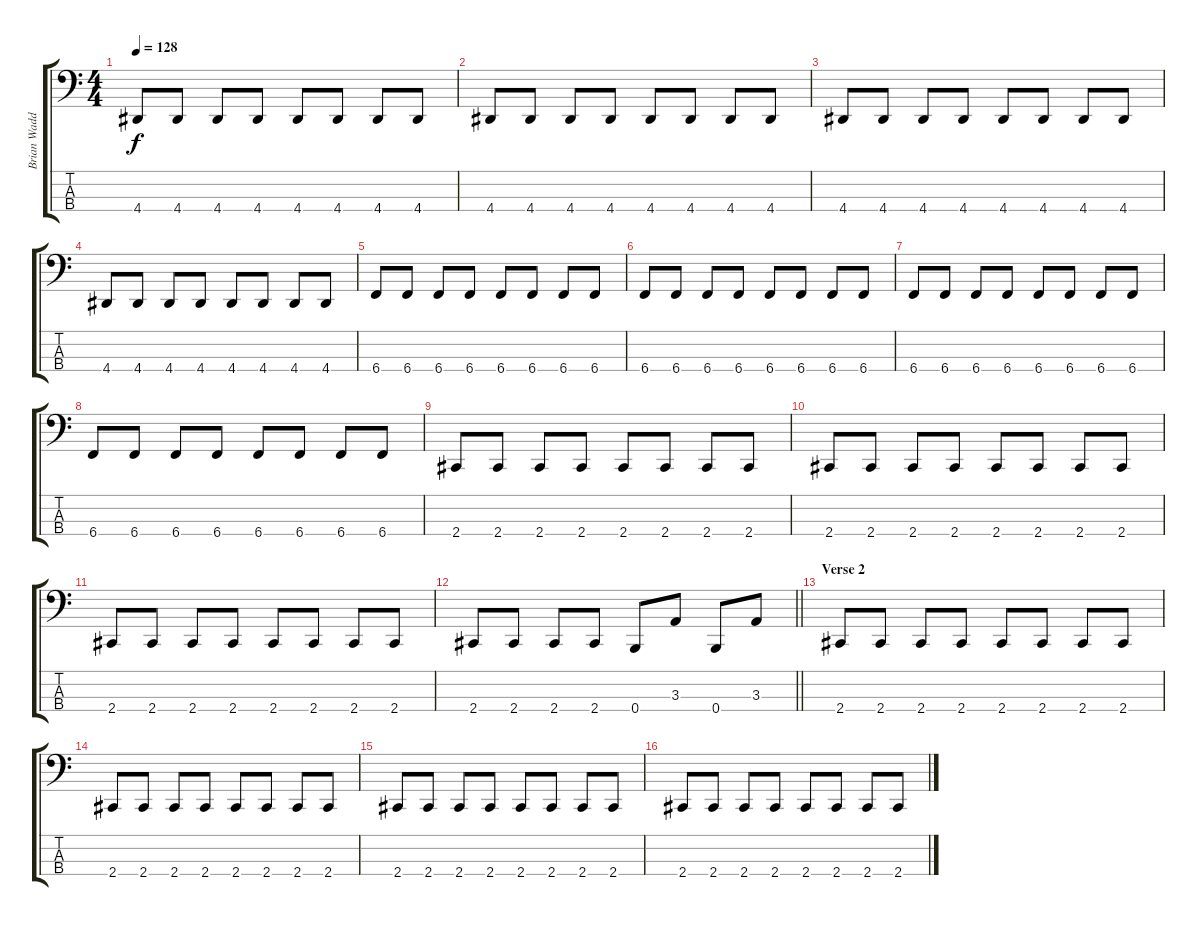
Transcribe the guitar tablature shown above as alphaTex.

\track ("Brian Waddell" "Brian Wadd") {instrument electricbassfinger}
\staff {score tabs}
\tuning (Gb2 B1 Gb1 B0) {hide}
\ts (4 4)
\tempo 128
\clef f4
\ks c
4.4.8{dy f} 4.4.8 4.4.8 4.4.8 4.4.8 4.4.8 4.4.8 4.4.8 |
4.4.8 4.4.8 4.4.8 4.4.8 4.4.8 4.4.8 4.4.8 4.4.8 |
4.4.8 4.4.8 4.4.8 4.4.8 4.4.8 4.4.8 4.4.8 4.4.8 |
4.4.8 4.4.8 4.4.8 4.4.8 4.4.8 4.4.8 4.4.8 4.4.8 |
6.4.8 6.4.8 6.4.8 6.4.8 6.4.8 6.4.8 6.4.8 6.4.8 |
6.4.8 6.4.8 6.4.8 6.4.8 6.4.8 6.4.8 6.4.8 6.4.8 |
6.4.8 6.4.8 6.4.8 6.4.8 6.4.8 6.4.8 6.4.8 6.4.8 |
6.4.8 6.4.8 6.4.8 6.4.8 6.4.8 6.4.8 6.4.8 6.4.8 |
2.4.8 2.4.8 2.4.8 2.4.8 2.4.8 2.4.8 2.4.8 2.4.8 |
2.4.8 2.4.8 2.4.8 2.4.8 2.4.8 2.4.8 2.4.8 2.4.8 |
2.4.8 2.4.8 2.4.8 2.4.8 2.4.8 2.4.8 2.4.8 2.4.8 |
\barLineRight lightlight
2.4.8 2.4.8 2.4.8 2.4.8 0.4.8 3.3.8 0.4.8 3.3.8 |
\section ("" "Verse 2")
2.4.8 2.4.8 2.4.8 2.4.8 2.4.8 2.4.8 2.4.8 2.4.8 |
2.4.8 2.4.8 2.4.8 2.4.8 2.4.8 2.4.8 2.4.8 2.4.8 |
2.4.8 2.4.8 2.4.8 2.4.8 2.4.8 2.4.8 2.4.8 2.4.8 |
2.4.8 2.4.8 2.4.8 2.4.8 2.4.8 2.4.8 2.4.8 2.4.8
